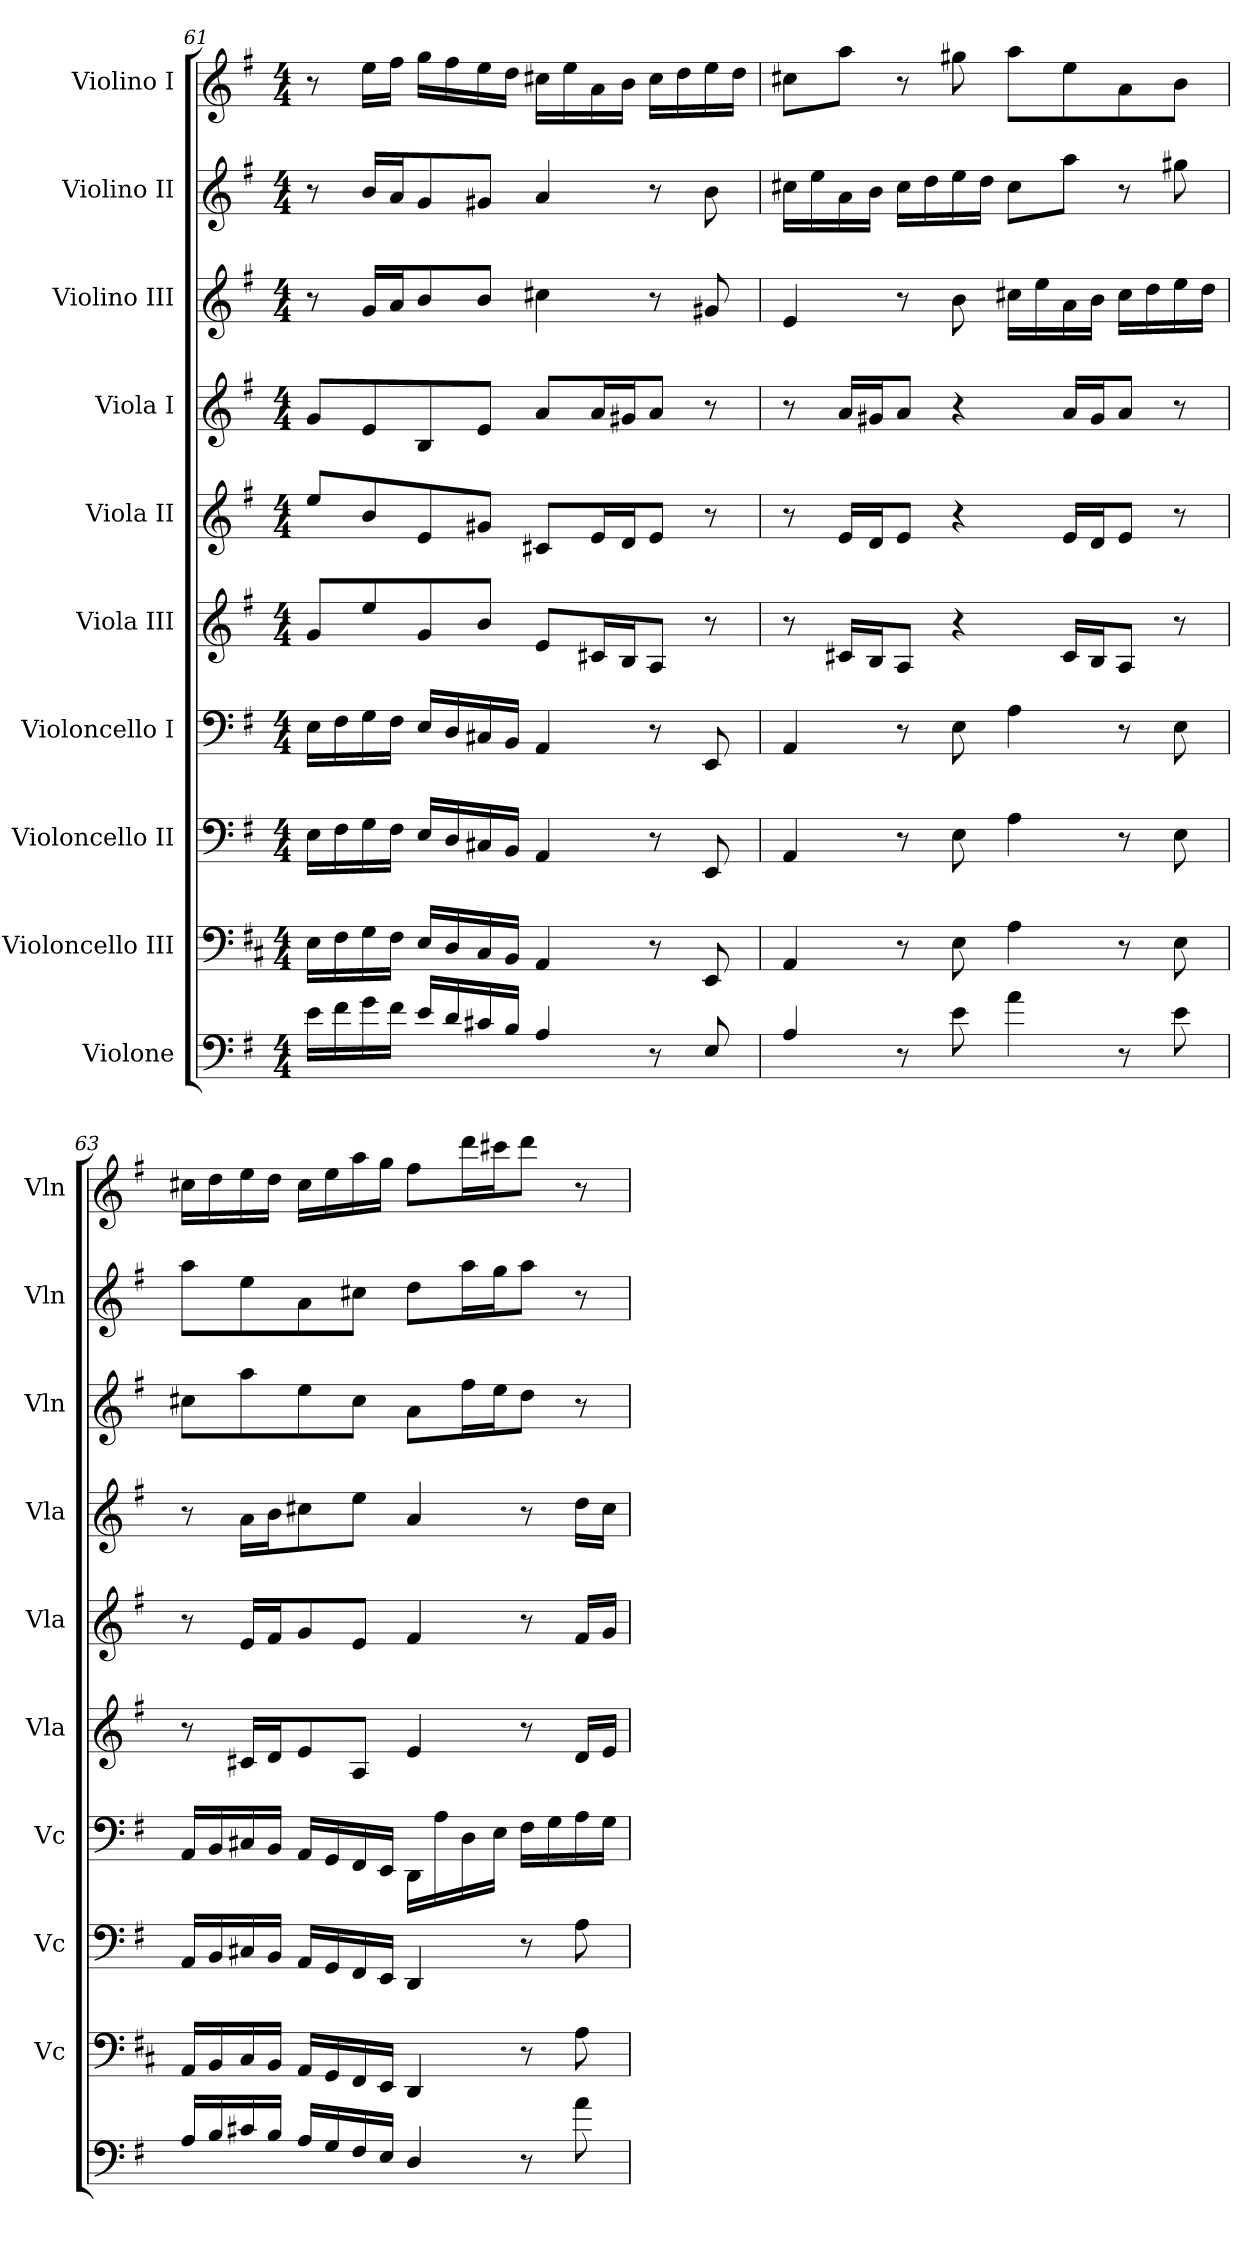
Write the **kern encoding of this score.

**kern	**kern	**kern	**kern	**kern	**kern	**kern	**kern	**kern	**kern
*part10	*part9	*part8	*part7	*part6	*part5	*part4	*part3	*part2	*part1
*staff10	*staff9	*staff8	*staff7	*staff6	*staff5	*staff4	*staff3	*staff2	*staff1
*I"Violone	*I"Violoncello III	*I"Violoncello  II	*I"Violoncello   I	*I"Viola       III	*I"Viola        II	*I"Viola         I	*I"Violino     III	*I"Violino      II	*I"Violino       I
*	*I'Vc	*I'Vc	*I'Vc	*I'Vla	*I'Vla	*I'Vla	*I'Vln	*I'Vln	*I'Vln
*clefF4	*clefF4	*clefF4	*clefF4	*clefG2	*clefG2	*clefG2	*clefG2	*clefG2	*clefG2
*ITrd7c12	*	*	*	*	*	*	*	*	*
*k[f#]	*k[f#c#]	*k[f#]	*k[f#]	*k[f#]	*k[f#]	*k[f#]	*k[f#]	*k[f#]	*k[f#]
*G:	*D:	*G:	*G:	*G:	*G:	*G:	*G:	*G:	*G:
*M4/4	*M4/4	*M4/4	*M4/4	*M4/4	*M4/4	*M4/4	*M4/4	*M4/4	*M4/4
=61	=61	=61	=61	=61	=61	=61	=61	=61	=61
16E\LL	16E\LL	16E\LL	16E\LL	8g/L	8ee/L	8g/L	8r	8r	8r
16F#\	16F#\	16F#\	16F#\	.	.	.	.	.	.
16G\	16G\	16G\	16G\	8ee/	8b/	8e/	16g/LL	16b/LL	16ee\LL
16F#\JJ	16F#\JJ	16F#\JJ	16F#\JJ	.	.	.	16a/J	16a/J	16ff#\JJ
16E/LL	16E/LL	16E/LL	16E/LL	8g/	8e/	8B/	8b/	8g/	16gg\LL
16D/	16D/	16D/	16D/	.	.	.	.	.	16ff#\
16C#X/	16C#/	16C#X/	16C#X/	8b/J	8g#X/J	8e/J	8b/J	8g#X/J	16ee\
16BB/JJ	16BB/JJ	16BB/JJ	16BB/JJ	.	.	.	.	.	16dd\JJ
4AA/	4AA/	4AA/	4AA/	8e/L	8c#X/L	8a/L	4cc#X\	4a/	16cc#X\LL
.	.	.	.	.	.	.	.	.	16ee\
.	.	.	.	16c#X/L	16e/L	16a/L	.	.	16a\
.	.	.	.	16B/J	16d/J	16g#X/J	.	.	16b\JJ
8r	8r	8r	8r	8A/J	8e/J	8a/J	8r	8r	16cc#\LL
.	.	.	.	.	.	.	.	.	16dd\
8EE/	8EE/	8EE/	8EE/	8r	8r	8r	8g#X/	8b\	16ee\
.	.	.	.	.	.	.	.	.	16dd\JJ
!!LO:PB:g=z
=62	=62	=62	=62	=62	=62	=62	=62	=62	=62
4AA/	4AA/	4AA/	4AA/	8r	8r	8r	4e/	16cc#X\LL	8cc#X\L
.	.	.	.	.	.	.	.	16ee\	.
.	.	.	.	16c#X/LL	16e/LL	16a/LL	.	16a\	8aa\J
.	.	.	.	16B/J	16d/J	16g#X/J	.	16b\JJ	.
8r	8r	8r	8r	8A/J	8e/J	8a/J	8r	16cc#\LL	8r
.	.	.	.	.	.	.	.	16dd\	.
8E\	8E\	8E\	8E\	4r	4r	4r	8b\	16ee\	8gg#X\
.	.	.	.	.	.	.	.	16dd\JJ	.
4A\	4A\	4A\	4A\	.	.	.	16cc#X\LL	8cc#\L	8aa\L
.	.	.	.	.	.	.	16ee\	.	.
.	.	.	.	16c#/LL	16e/LL	16a/LL	16a\	8aa\J	8ee\
.	.	.	.	16B/J	16d/J	16g#/J	16b\JJ	.	.
8r	8r	8r	8r	8A/J	8e/J	8a/J	16cc#\LL	8r	8a\
.	.	.	.	.	.	.	16dd\	.	.
8E\	8E\	8E\	8E\	8r	8r	8r	16ee\	8gg#X\	8b\J
.	.	.	.	.	.	.	16dd\JJ	.	.
=63	=63	=63	=63	=63	=63	=63	=63	=63	=63
16AA/LL	16AA/LL	16AA/LL	16AA/LL	8r	8r	8r	8cc#X\L	8aa\L	16cc#X\LL
16BB/	16BB/	16BB/	16BB/	.	.	.	.	.	16dd\
16C#X/	16C#/	16C#X/	16C#X/	16c#X/LL	16e/LL	16a\LL	8aa\	8ee\	16ee\
16BB/JJ	16BB/JJ	16BB/JJ	16BB/JJ	16d/J	16f#/J	16b\J	.	.	16dd\JJ
16AA/LL	16AA/LL	16AA/LL	16AA/LL	8e/	8g/	8cc#X\	8ee\	8a\	16cc#\LL
16GG/	16GG/	16GG/	16GG/	.	.	.	.	.	16ee\
16FF#/	16FF#/	16FF#/	16FF#/	8A/J	8e/J	8ee\J	8cc#\J	8cc#X\J	16aa\
16EE/JJ	16EE/JJ	16EE/JJ	16EE/JJ	.	.	.	.	.	16gg\JJ
4DD/	4DD/	4DD/	16DD\LL	4e/	4f#/	4a/	8a\L	8dd\L	8ff#\L
.	.	.	16A\	.	.	.	.	.	.
.	.	.	16D\	.	.	.	16ff#\L	16aa\L	16ddd\L
.	.	.	16E\JJ	.	.	.	16ee\J	16gg\J	16ccc#X\J
8r	8r	8r	16F#\LL	8r	8r	8r	8dd\J	8aa\J	8ddd\J
.	.	.	16G\	.	.	.	.	.	.
8A\	8A\	8A\	16A\	16d/LL	16f#/LL	16dd\LL	8r	8r	8r
.	.	.	16G\JJ	16e/JJ	16g/JJ	16cc#\JJ	.	.	.
=	=	=	=	=	=	=	=	=	=
*-	*-	*-	*-	*-	*-	*-	*-	*-	*-
